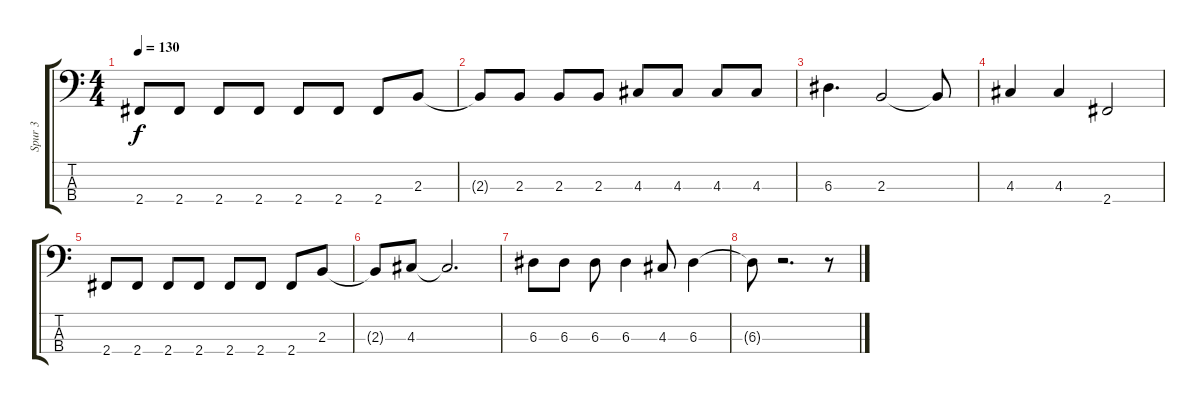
\track ("Spur 3" "Spur 3") {instrument electricbassfinger}
\staff {score tabs}
\tuning (G2 D2 A1 E1) {hide}
\ts (4 4)
\tempo 130
\clef f4
\ks c
2.4.8{dy f} 2.4.8 2.4.8 2.4.8 2.4.8 2.4.8 2.4.8 2.3.8 |
2.3{t}.8 2.3.8 2.3.8 2.3.8 4.3.8 4.3.8 4.3.8 4.3.8 |
6.3.4{d} 2.3.2 2.3{t}.8 |
4.3.4 4.3.4 2.4.2 |
2.4.8 2.4.8 2.4.8 2.4.8 2.4.8 2.4.8 2.4.8 2.3.8 |
2.3{t}.8 4.3.8 4.3{t}.2{d} |
6.3.8 6.3.8 6.3.8 6.3.4 4.3.8 6.3.4 |
6.3{t}.8 r.2{d} r.8
